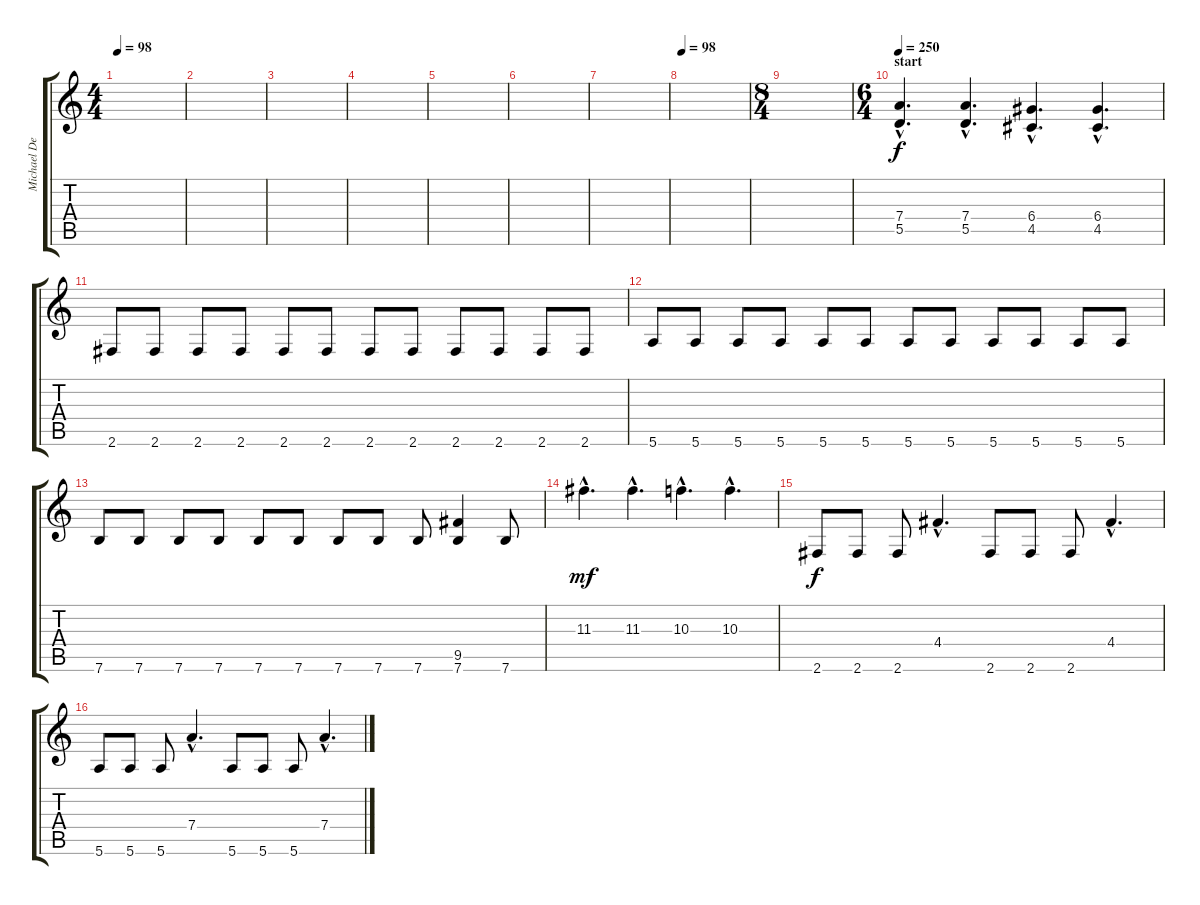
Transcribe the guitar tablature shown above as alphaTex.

\track ("Michael Denner" "Michael De") {instrument distortionguitar}
\staff {score tabs}
\tuning (E4 B3 G3 D3 A2 E2) {hide}
\ts (4 4)
\tempo 98
\clef g2
\ks c
|
|
|
|
|
|
|
\tempo 98
|
\ts (8 4)
|
\ts (6 4)
\section ("" "start")
\tempo 250
(7.4{hac} 5.5{hac}).4{d volume 12} (7.4{hac} 5.5{hac}).4{d} (6.4{hac} 4.5{hac}).4{d} (6.4{hac} 4.5{hac}).4{d} |
2.6.8 2.6.8 2.6.8 2.6.8 2.6.8 2.6.8 2.6.8 2.6.8 2.6.8 2.6.8 2.6.8 2.6.8 |
5.6.8 5.6.8 5.6.8 5.6.8 5.6.8 5.6.8 5.6.8 5.6.8 5.6.8 5.6.8 5.6.8 5.6.8 |
7.6.8 7.6.8 7.6.8 7.6.8 7.6.8 7.6.8 7.6.8 7.6.8 7.6.8 (9.5 7.6).4 7.6.8 |
11.3{hac}.4{d dy mf} 11.3{hac}.4{d} 10.3{hac}.4{d} 10.3{hac}.4{d} |
2.6.8{dy f} 2.6.8 2.6.8 4.4{hac}.4{d} 2.6.8 2.6.8 2.6.8 4.4{hac}.4{d} |
5.6.8 5.6.8 5.6.8 7.4{hac}.4{d} 5.6.8 5.6.8 5.6.8 7.4{hac}.4{d}
